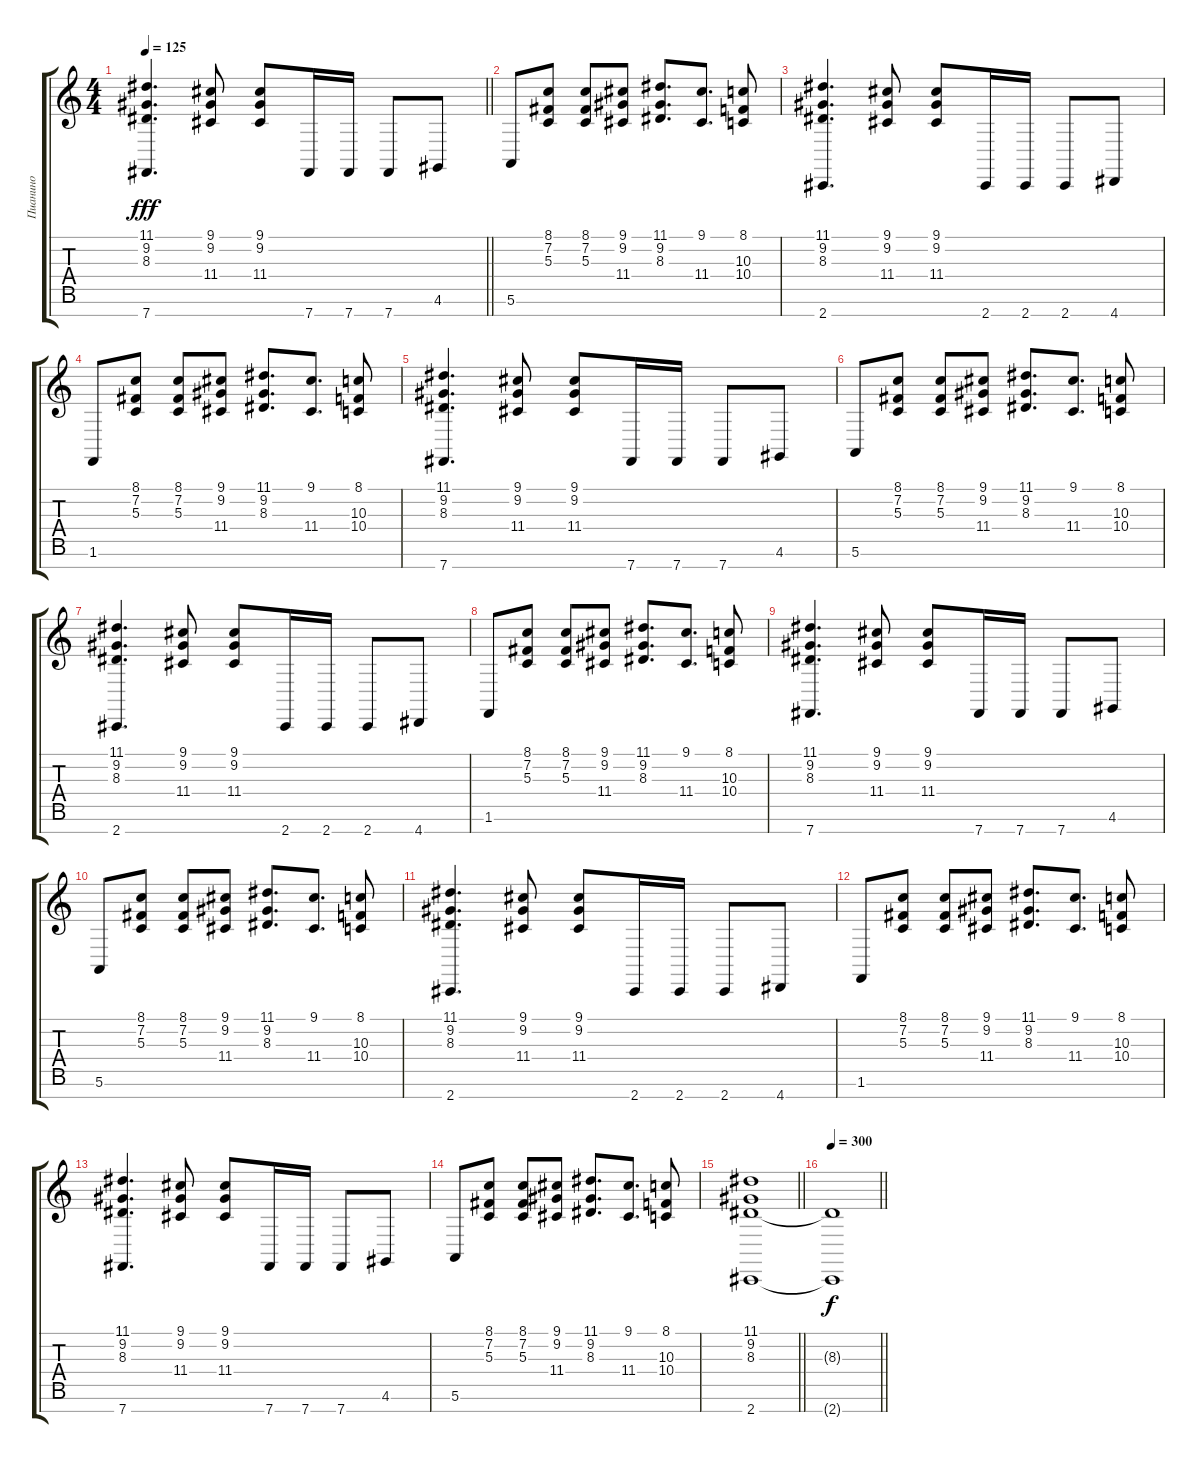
\track ("Пианино" "Пианино") {instrument brightacousticpiano}
\staff {score tabs}
\tuning (E4 B3 G3 D3 A2 E2 B1) {hide}
\ts (4 4)
\tempo 125
\clef g2
\barLineRight lightlight
\ks c
(11.1 9.2 8.3 7.7).4{d dy fff} (9.1 9.2 11.4).8 (9.1 9.2 11.4).8 7.7.16 7.7.16 7.7.8 4.6.8 |
5.6.8 (8.1 7.2 5.3).8 (8.1 7.2 5.3).8 (9.1 9.2 11.4).8 (11.1 9.2 8.3).8{d} (9.1 11.4).8{d} (8.1 10.3 10.4).8 |
(11.1 9.2 8.3 2.7).4{d} (9.1 9.2 11.4).8 (9.1 9.2 11.4).8 2.7.16 2.7.16 2.7.8 4.7.8 |
1.6.8 (8.1 7.2 5.3).8 (8.1 7.2 5.3).8 (9.1 9.2 11.4).8 (11.1 9.2 8.3).8{d} (9.1 11.4).8{d} (8.1 10.3 10.4).8 |
(11.1 9.2 8.3 7.7).4{d} (9.1 9.2 11.4).8 (9.1 9.2 11.4).8 7.7.16 7.7.16 7.7.8 4.6.8 |
5.6.8 (8.1 7.2 5.3).8 (8.1 7.2 5.3).8 (9.1 9.2 11.4).8 (11.1 9.2 8.3).8{d} (9.1 11.4).8{d} (8.1 10.3 10.4).8 |
(11.1 9.2 8.3 2.7).4{d} (9.1 9.2 11.4).8 (9.1 9.2 11.4).8 2.7.16 2.7.16 2.7.8 4.7.8 |
1.6.8 (8.1 7.2 5.3).8 (8.1 7.2 5.3).8 (9.1 9.2 11.4).8 (11.1 9.2 8.3).8{d} (9.1 11.4).8{d} (8.1 10.3 10.4).8 |
(11.1 9.2 8.3 7.7).4{d} (9.1 9.2 11.4).8 (9.1 9.2 11.4).8 7.7.16 7.7.16 7.7.8 4.6.8 |
5.6.8 (8.1 7.2 5.3).8 (8.1 7.2 5.3).8 (9.1 9.2 11.4).8 (11.1 9.2 8.3).8{d} (9.1 11.4).8{d} (8.1 10.3 10.4).8 |
(11.1 9.2 8.3 2.7).4{d} (9.1 9.2 11.4).8 (9.1 9.2 11.4).8 2.7.16 2.7.16 2.7.8 4.7.8 |
1.6.8 (8.1 7.2 5.3).8 (8.1 7.2 5.3).8 (9.1 9.2 11.4).8 (11.1 9.2 8.3).8{d} (9.1 11.4).8{d} (8.1 10.3 10.4).8 |
(11.1 9.2 8.3 7.7).4{d} (9.1 9.2 11.4).8 (9.1 9.2 11.4).8 7.7.16 7.7.16 7.7.8 4.6.8 |
5.6.8 (8.1 7.2 5.3).8 (8.1 7.2 5.3).8 (9.1 9.2 11.4).8 (11.1 9.2 8.3).8{d} (9.1 11.4).8{d} (8.1 10.3 10.4).8 |
\barLineRight lightlight
(11.1 9.2 8.3 2.7).1 |
\tempo 300
\barLineRight lightlight
(8.3{t} 2.7{t}).1{dy f}
